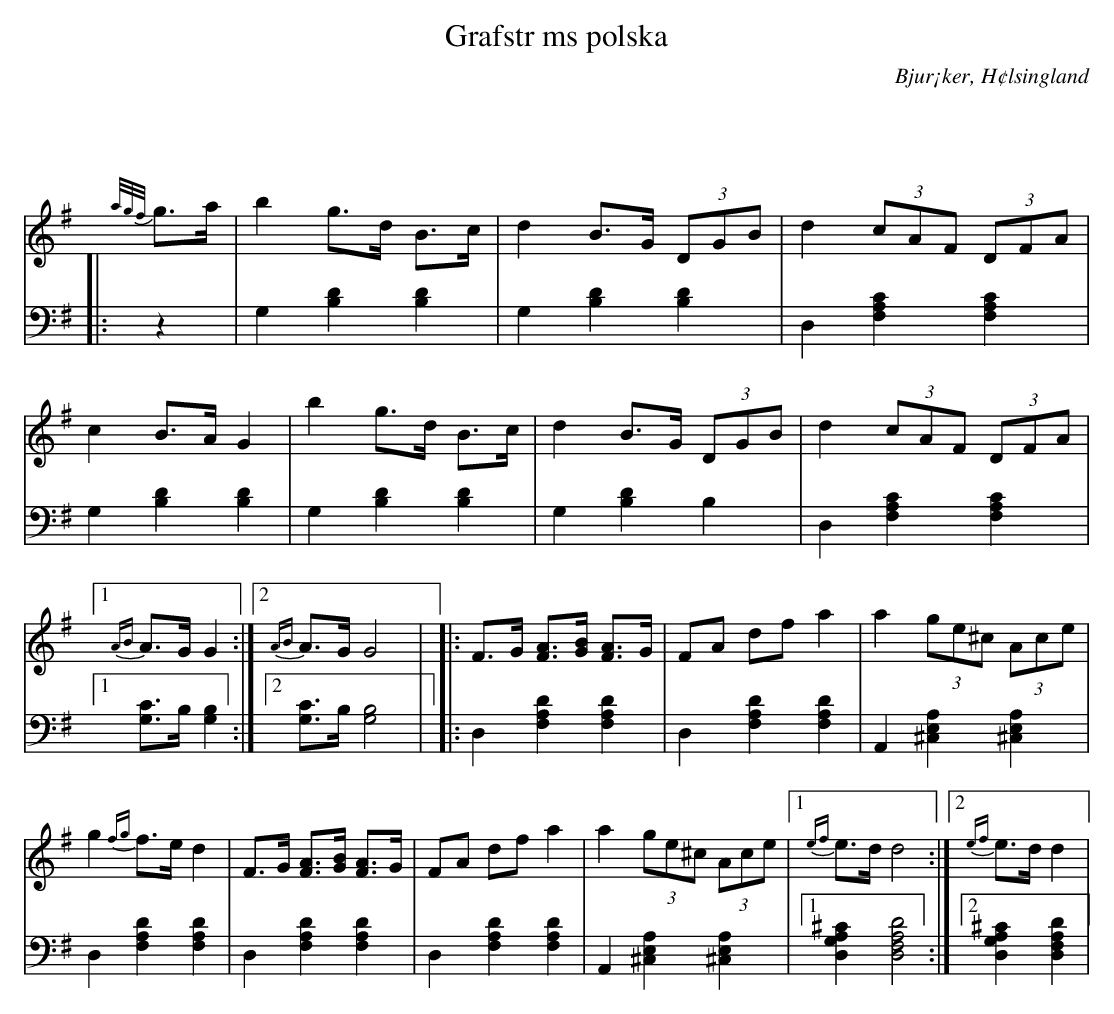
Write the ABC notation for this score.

X:1
T: Grafstr ms polska
O: Bjur¡ker, H¢lsingland
M: 3/4
L: 1/8
K: G
V:1
V:2
V: 1
|:!{a/g/f/}g>a|b2 g>d B>c|d2 B>G (3DGB|d2 (3cAF (3DFA|c2 B>A G2|
b2 g>d B>c|d2 B>G (3DGB|d2 (3cAF (3DFA|1 {AB}A>G G2:|2 {AB}A>G G4|
|:F>G [FA]>[GB] [FA]>G |FA df a2 |a2 (3ge^c (3Ace |g2 {fg}f>e d2 |
F>G [FA]>[GB] [FA]>G |FA df a2 |a2 (3ge^c (3Ace |1 {ef}e>d d4:|2 {ef}e>d d2|
V:2 clef=bass
|:z2 | G,2 [B,2D2] [B,2D2]| G,2 [B,2D2] [B,2D2]|D,2 [F,2A,2C2] [F,2A,2C2]| G,2 [B,2D2] [B,2D2]|
G,2 [B,2D2] [B,2D2]|G,2 [B,2D2] B,2|D,2 [F,2A,2C2] [F,2A,2C2]|1 [G,C]>B, [G,2B,2]:|2 [G,C]>B, [G,4B,4]|
|:D,2 [F,2A,2D2] [F,2A,2D2]|D,2 [F,2A,2D2] [F,2A,2D2]| A,,2 [^C,2E,2A,2] [^C,2E,2A,2]|D,2 [F,2A,2D2] [F,2A,2D2] |
D,2 [F,2A,2D2] [F,2A,2D2] | D,2 [F,2A,2D2] [F,2A,2D2] | A,,2 [^C,2E,2A,2] [^C,2E,2A,2]|1 [D,2G,2A,2^C2] [D,4F,4A,4D4]:|2 [D,2G,2A,2^C2] [D,2F,2A,2D2]|
